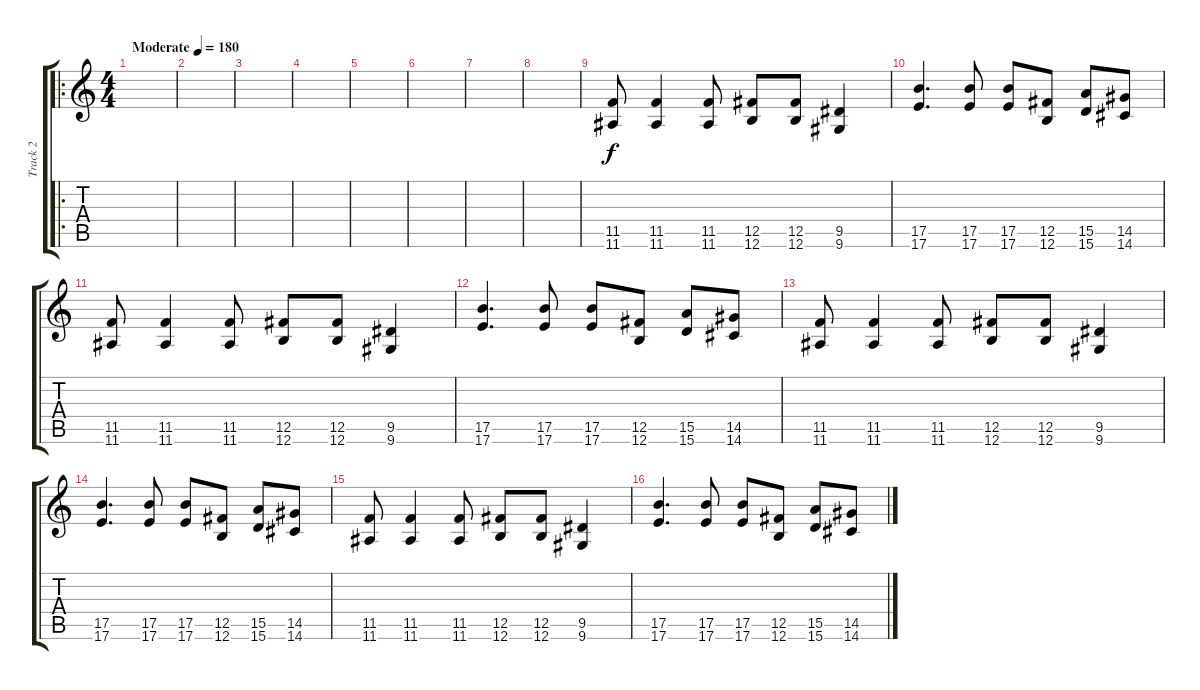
\track ("Track 2" "Track 2") {instrument distortionguitar}
\staff {score tabs}
\tuning (Db4 Ab3 E3 B2 Gb2 B1) {hide}
\ro
\ts (4 4)
\tempo (180 "Moderate")
\clef g2
\ks c
|
|
|
|
|
|
|
|
(11.5 11.6).8 (11.5 11.6).4 (11.5 11.6).8 (12.5 12.6).8 (12.5 12.6).8 (9.5 9.6).4 |
(17.5 17.6).4{d} (17.5 17.6).8 (17.5 17.6).8 (12.5 12.6).8 (15.5 15.6).8 (14.5 14.6).8 |
(11.5 11.6).8 (11.5 11.6).4 (11.5 11.6).8 (12.5 12.6).8 (12.5 12.6).8 (9.5 9.6).4 |
(17.5 17.6).4{d} (17.5 17.6).8 (17.5 17.6).8 (12.5 12.6).8 (15.5 15.6).8 (14.5 14.6).8 |
(11.5 11.6).8 (11.5 11.6).4 (11.5 11.6).8 (12.5 12.6).8 (12.5 12.6).8 (9.5 9.6).4 |
(17.5 17.6).4{d} (17.5 17.6).8 (17.5 17.6).8 (12.5 12.6).8 (15.5 15.6).8 (14.5 14.6).8 |
(11.5 11.6).8 (11.5 11.6).4 (11.5 11.6).8 (12.5 12.6).8 (12.5 12.6).8 (9.5 9.6).4 |
(17.5 17.6).4{d} (17.5 17.6).8 (17.5 17.6).8 (12.5 12.6).8 (15.5 15.6).8 (14.5 14.6).8
